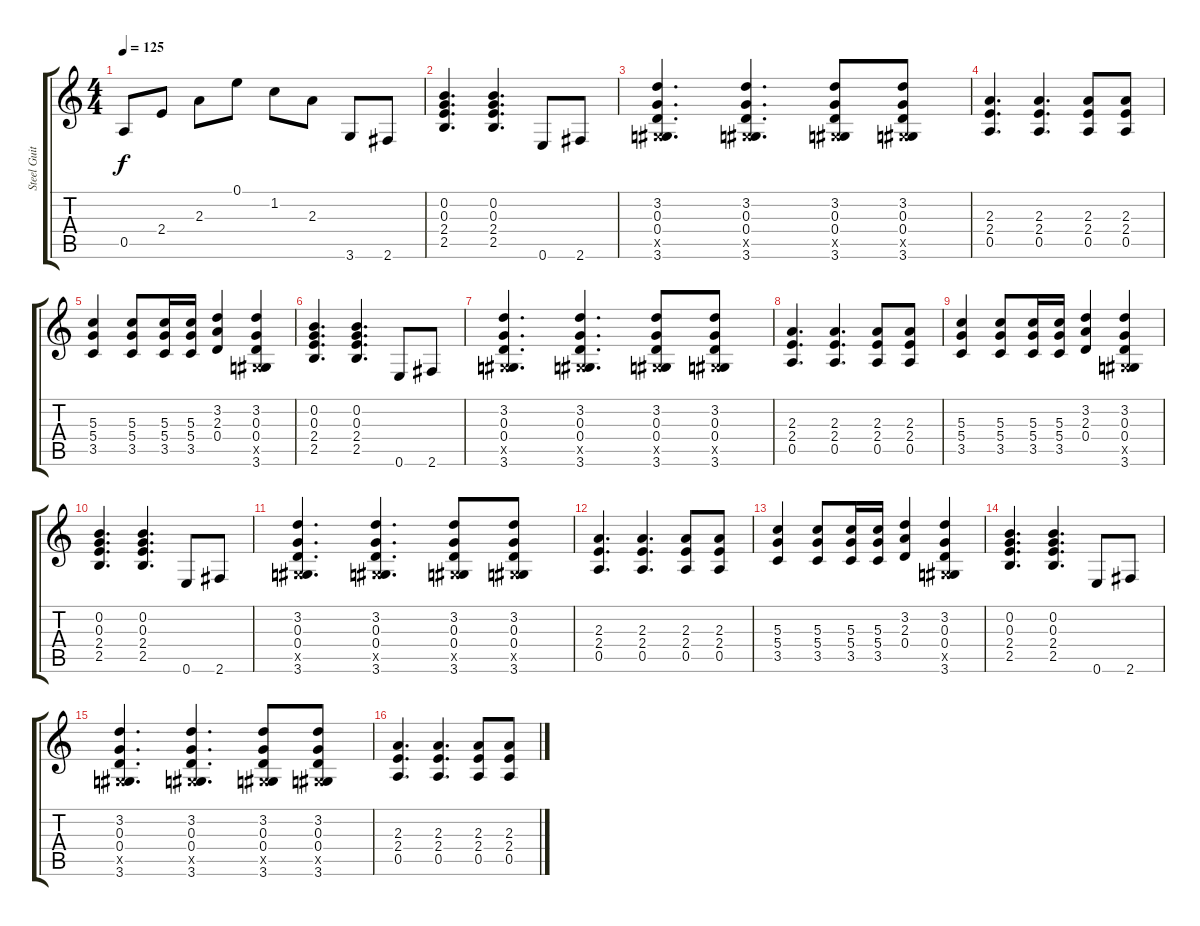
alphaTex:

\track ("Steel Guitar" "Steel Guit") {instrument acousticguitarsteel}
\staff {score tabs}
\tuning (E4 B3 G3 D3 A2 E2) {hide}
\ts (4 4)
\tempo 125
\clef g2
\ks c
0.5.8{dy f} 2.4.8 2.3.8 0.1.8 1.2.8 2.3.8 3.6.8 2.6.8 |
(0.2 0.3 2.4 2.5).4{d volume 9 instrument overdrivenguitar} (0.2 0.3 2.4 2.5).4{d} 0.6.8 2.6.8 |
(3.2 0.3 0.4 -1.5{x} 3.6).4{d} (3.2 0.3 0.4 -1.5{x} 3.6).4{d} (3.2 0.3 0.4 -1.5{x} 3.6).8 (3.2 0.3 0.4 -1.5{x} 3.6).8 |
(2.3 2.4 0.5).4{d} (2.3 2.4 0.5).4{d} (2.3 2.4 0.5).8 (2.3 2.4 0.5).8 |
(5.3 5.4 3.5).4 (5.3 5.4 3.5).8 (5.3 5.4 3.5).16 (5.3 5.4 3.5).16 (3.2 2.3 0.4).4 (3.2 0.3 0.4 -1.5{x} 3.6).4 |
(0.2 0.3 2.4 2.5).4{d} (0.2 0.3 2.4 2.5).4{d} 0.6.8 2.6.8 |
(3.2 0.3 0.4 -1.5{x} 3.6).4{d} (3.2 0.3 0.4 -1.5{x} 3.6).4{d} (3.2 0.3 0.4 -1.5{x} 3.6).8 (3.2 0.3 0.4 -1.5{x} 3.6).8 |
(2.3 2.4 0.5).4{d} (2.3 2.4 0.5).4{d} (2.3 2.4 0.5).8 (2.3 2.4 0.5).8 |
(5.3 5.4 3.5).4 (5.3 5.4 3.5).8 (5.3 5.4 3.5).16 (5.3 5.4 3.5).16 (3.2 2.3 0.4).4 (3.2 0.3 0.4 -1.5{x} 3.6).4 |
(0.2 0.3 2.4 2.5).4{d} (0.2 0.3 2.4 2.5).4{d} 0.6.8 2.6.8 |
(3.2 0.3 0.4 -1.5{x} 3.6).4{d} (3.2 0.3 0.4 -1.5{x} 3.6).4{d} (3.2 0.3 0.4 -1.5{x} 3.6).8 (3.2 0.3 0.4 -1.5{x} 3.6).8 |
(2.3 2.4 0.5).4{d} (2.3 2.4 0.5).4{d} (2.3 2.4 0.5).8 (2.3 2.4 0.5).8 |
(5.3 5.4 3.5).4 (5.3 5.4 3.5).8 (5.3 5.4 3.5).16 (5.3 5.4 3.5).16 (3.2 2.3 0.4).4 (3.2 0.3 0.4 -1.5{x} 3.6).4 |
(0.2 0.3 2.4 2.5).4{d} (0.2 0.3 2.4 2.5).4{d} 0.6.8 2.6.8 |
(3.2 0.3 0.4 -1.5{x} 3.6).4{d} (3.2 0.3 0.4 -1.5{x} 3.6).4{d} (3.2 0.3 0.4 -1.5{x} 3.6).8 (3.2 0.3 0.4 -1.5{x} 3.6).8 |
(2.3 2.4 0.5).4{d} (2.3 2.4 0.5).4{d} (2.3 2.4 0.5).8 (2.3 2.4 0.5).8
